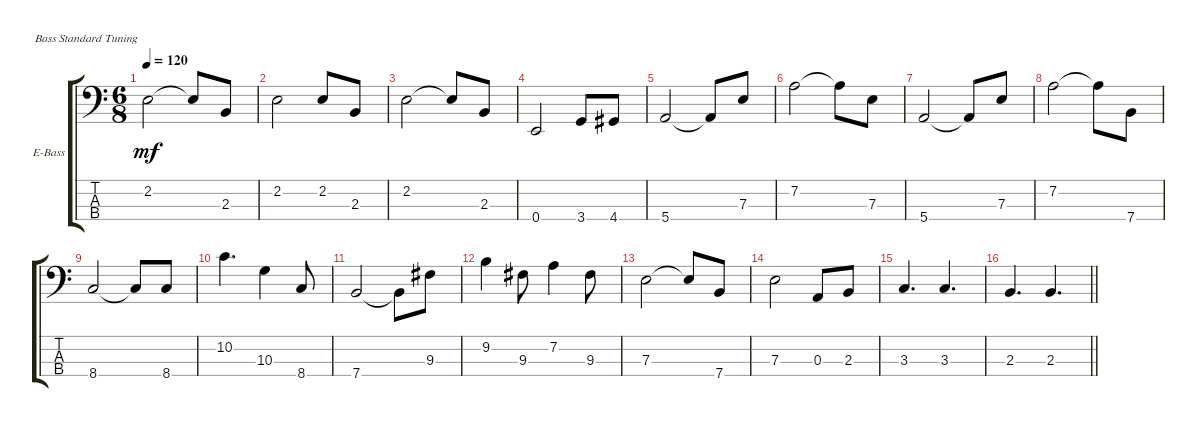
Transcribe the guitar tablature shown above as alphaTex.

\defaultSystemsLayout 4
\bracketExtendMode groupsimilarinstruments
\firstSystemTrackNameOrientation horizontal
\otherSystemsTrackNameOrientation horizontal
\track ("Electric Bass" "E-Bass") {instrument electricbassfinger}
\staff {score tabs}
\tuning (G2 D2 A1 E1)
\ts (6 8)
\tempo 120
\clef f4
\ks c
2.2.2{dy mf} 2.2{t}.8 2.3.8 |
2.2.2 2.2.8 2.3.8 |
2.2.2 2.2{t}.8 2.3.8 |
0.4.2 3.4.8 4.4.8 |
5.4.2 5.4{t}.8 7.3.8 |
7.2.2 7.2{t}.8 7.3.8 |
5.4.2 5.4{t}.8 7.3.8 |
7.2.2 7.2{t}.8 7.4.8 |
8.4.2 8.4{t}.8 8.4.8 |
10.2.4{d} 10.3.4 8.4.8 |
7.4.2 7.4{t}.8 9.3.8 |
9.2.4 9.3.8 7.2.4 9.3.8 |
7.3.2 7.3{t}.8 7.4.8 |
7.3.2 0.3.8 2.3.8 |
3.3.4{d} 3.3.4{d} |
\barLineRight lightlight
2.3.4{d} 2.3.4{d}
